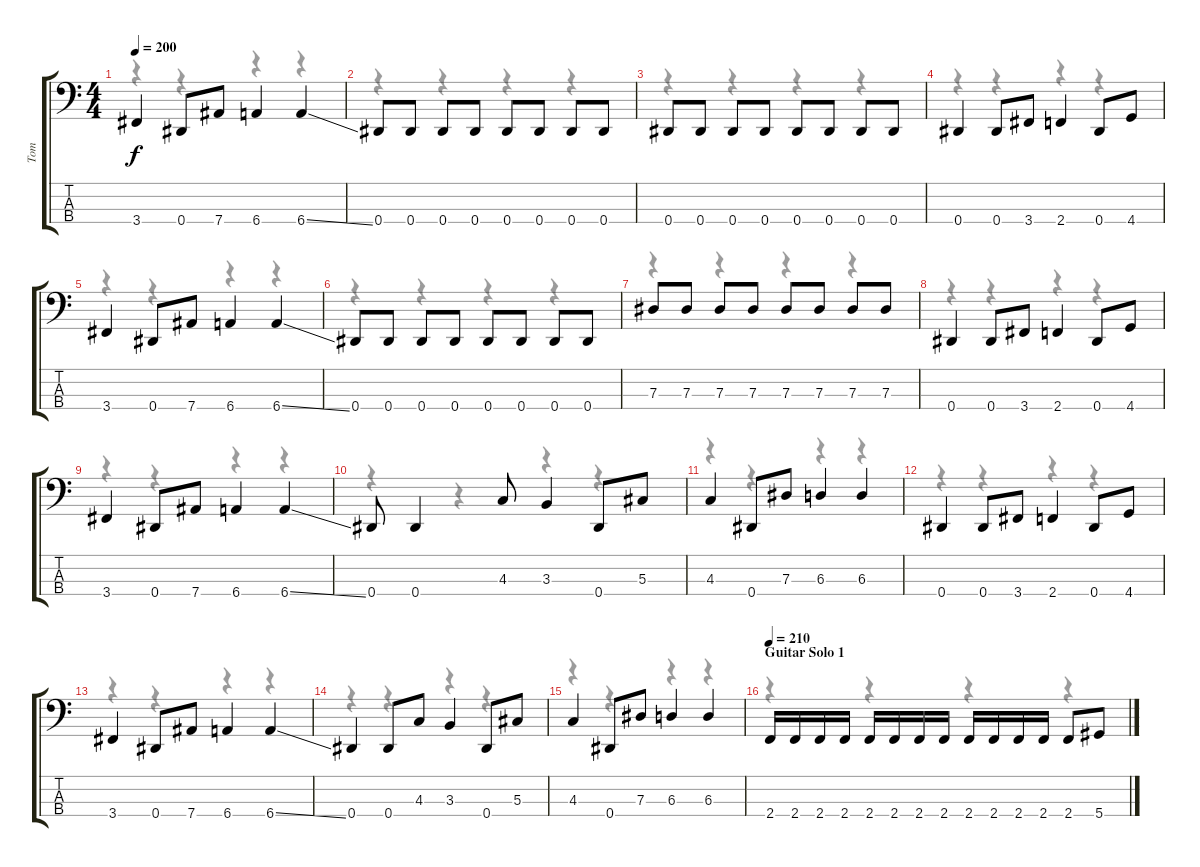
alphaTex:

\track ("Tom" "Tom") {instrument electricbasspick}
\staff {score tabs}
\tuning (Gb2 Db2 Ab1 Eb1) {hide}
\voice
\ts (4 4)
\tempo 200
\clef f4
\ks c
3.4.4{dy f} 0.4.8 7.4.8 6.4.4 6.4{ss}.4 |
0.4.8 0.4.8 0.4.8 0.4.8 0.4.8 0.4.8 0.4.8 0.4.8 |
0.4.8 0.4.8 0.4.8 0.4.8 0.4.8 0.4.8 0.4.8 0.4.8 |
0.4.4 0.4.8 3.4.8 2.4.4 0.4.8 4.4.8 |
3.4.4 0.4.8 7.4.8 6.4.4 6.4{ss}.4 |
0.4.8 0.4.8 0.4.8 0.4.8 0.4.8 0.4.8 0.4.8 0.4.8 |
7.3.8 7.3.8 7.3.8 7.3.8 7.3.8 7.3.8 7.3.8 7.3.8 |
0.4.4 0.4.8 3.4.8 2.4.4 0.4.8 4.4.8 |
3.4.4 0.4.8 7.4.8 6.4.4 6.4{ss}.4 |
0.4.8 0.4.4 4.3.8 3.3.4 0.4.8 5.3.8 |
4.3.4 0.4.8 7.3.8 6.3.4 6.3.4 |
0.4.4 0.4.8 3.4.8 2.4.4 0.4.8 4.4.8 |
3.4.4 0.4.8 7.4.8 6.4.4 6.4{ss}.4 |
0.4.4 0.4.8 4.3.8 3.3.4 0.4.8 5.3.8 |
4.3.4 0.4.8 7.3.8 6.3.4 6.3.4 |
\section ("" "Guitar Solo 1")
\tempo 210
2.4.16 2.4.16 2.4.16 2.4.16 2.4.16 2.4.16 2.4.16 2.4.16 2.4.16 2.4.16 2.4.16 2.4.16 2.4.8 5.4.8
\voice
\clef f4
\ottava regular
\simile none
\ks c
r.4{dy f} r.4 r.4 r.4 |
r.4 r.4 r.4 r.4 |
r.4 r.4 r.4 r.4 |
r.4 r.4 r.4 r.4 |
r.4 r.4 r.4 r.4 |
r.4 r.4 r.4 r.4 |
r.4 r.4 r.4 r.4 |
r.4 r.4 r.4 r.4 |
r.4 r.4 r.4 r.4 |
r.4 r.4 r.4 r.4 |
r.4 r.4 r.4 r.4 |
r.4 r.4 r.4 r.4 |
r.4 r.4 r.4 r.4 |
r.4 r.4 r.4 r.4 |
r.4 r.4 r.4 r.4 |
r.4 r.4 r.4 r.4
